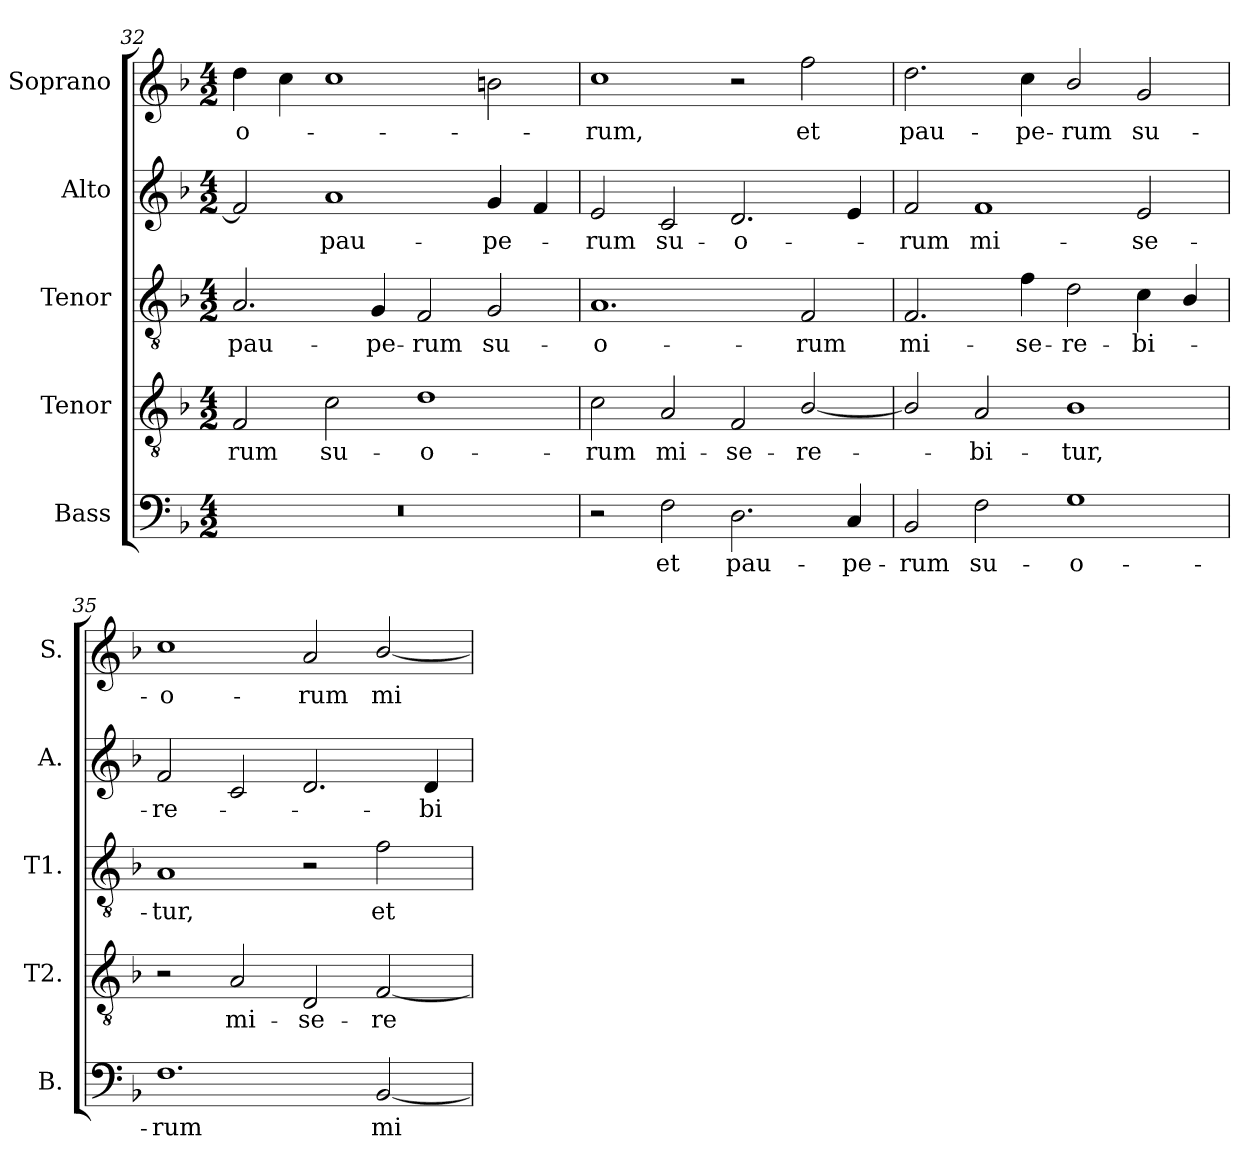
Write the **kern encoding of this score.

**kern	**text	**kern	**text	**kern	**text	**kern	**text	**kern	**text
*part5	*part5	*part4	*part4	*part3	*part3	*part2	*part2	*part1	*part1
*staff5	*staff5	*staff4	*staff4	*staff3	*staff3	*staff2	*staff2	*staff1	*staff1
*I"Bass	*	*I"Tenor	*	*I"Tenor	*	*I"Alto	*	*I"Soprano	*
*I'B.	*	*I'T2.	*	*I'T1.	*	*I'A.	*	*I'S.	*
*clefF4	*	*clefGv2	*	*clefGv2	*	*clefG2	*	*clefG2	*
*	*	*ITrd7c12	*	*ITrd7c12	*	*	*	*	*
*k[b-]	*	*k[b-]	*	*k[b-]	*	*k[b-]	*	*k[b-]	*
*F:	*	*F:	*	*F:	*	*F:	*	*F:	*
*M4/2	*	*M4/2	*	*M4/2	*	*M4/2	*	*M4/2	*
=32	=32	=32	=32	=32	=32	=32	=32	=32	=32
!LO:N:vis=1	!	!	!	!	!	!	!	!	!
!	!	!	!LO:LY:b:color=#000000	!	!	!	!	!	!
!	!	!	!	!	!LO:LY:b:color=#000000	!	!	!	!
!	!	!	!	!	!	!	!	!	!LO:LY:b:color=#000000
0r	.	2FFi/	-rum	2.AAi/	pau-	2fi/]	.	4ddi\	-o-
.	.	.	.	.	.	.	.	4cci\	.
!	!	!	!LO:LY:b:color=#000000	!	!	!	!	!	!
!	!	!	!	!	!	!	!LO:LY:b:color=#000000	!	!
.	.	2Ci\	su-	.	.	1ai	pau-	1cci	.
!	!	!	!	!	!LO:LY:b:color=#000000	!	!	!	!
.	.	.	.	4GGi/	-pe-	.	.	.	.
!	!	!	!LO:LY:b:color=#000000	!	!	!	!	!	!
!	!	!	!	!	!LO:LY:b:color=#000000	!	!	!	!
.	.	1Di	-o-	2FFi/	-rum	.	.	.	.
!	!	!	!	!	!LO:LY:b:color=#000000	!	!	!	!
!	!	!	!	!	!	!	!LO:LY:b:color=#000000	!	!
.	.	.	.	2GGi/	su-	4gi/	-pe-	2bni\	.
.	.	.	.	.	.	4fi/	.	.	.
=33	=33	=33	=33	=33	=33	=33	=33	=33	=33
!	!	!	!LO:LY:b:color=#000000	!	!	!	!	!	!
!	!	!	!	!	!LO:LY:b:color=#000000	!	!	!	!
!	!	!	!	!	!	!	!LO:LY:b:color=#000000	!	!
!	!	!	!	!	!	!	!	!	!LO:LY:b:color=#000000
2r	.	2Ci\	-rum	1.AAi	-o-	2ei/	-rum	1cci	-rum,
!	!LO:LY:b:color=#000000	!	!	!	!	!	!	!	!
!	!	!	!LO:LY:b:color=#000000	!	!	!	!	!	!
!	!	!	!	!	!	!	!LO:LY:b:color=#000000	!	!
2Fi\	et	2AAi/	mi-	.	.	2ci/	su-	.	.
!	!LO:LY:b:color=#000000	!	!	!	!	!	!	!	!
!	!	!	!LO:LY:b:color=#000000	!	!	!	!	!	!
!	!	!	!	!	!	!	!LO:LY:b:color=#000000	!	!
2.Di\	pau-	2FFi/	-se-	.	.	2.di/	-o-	2r	.
!	!	!	!LO:LY:b:color=#000000	!	!	!	!	!	!
!	!	!	!	!	!LO:LY:b:color=#000000	!	!	!	!
!	!	!	!	!	!	!	!	!	!LO:LY:b:color=#000000
.	.	[2BB-i/	-re-	2FFi/	-rum	.	.	2ffi\	et
!	!LO:LY:b:color=#000000	!	!	!	!	!	!	!	!
4Ci/	-pe-	.	.	.	.	4ei/	.	.	.
!!LO:LB:g=z
=34	=34	=34	=34	=34	=34	=34	=34	=34	=34
!	!LO:LY:b:color=#000000	!	!	!	!	!	!	!	!
!	!	!	!	!	!LO:LY:b:color=#000000	!	!	!	!
!	!	!	!	!	!	!	!LO:LY:b:color=#000000	!	!
!	!	!	!	!	!	!	!	!	!LO:LY:b:color=#000000
2BB-i/	-rum	2BB-i/]	.	2.FFi/	mi-	2fi/	-rum	2.ddi\	pau-
!	!LO:LY:b:color=#000000	!	!	!	!	!	!	!	!
!	!	!	!LO:LY:b:color=#000000	!	!	!	!	!	!
!	!	!	!	!	!	!	!LO:LY:b:color=#000000	!	!
2Fi\	su-	2AAi/	-bi-	.	.	1fi	mi-	.	.
!	!	!	!	!	!LO:LY:b:color=#000000	!	!	!	!
!	!	!	!	!	!	!	!	!	!LO:LY:b:color=#000000
.	.	.	.	4Fi\	-se-	.	.	4cci\	-pe-
!	!LO:LY:b:color=#000000	!	!	!	!	!	!	!	!
!	!	!	!LO:LY:b:color=#000000	!	!	!	!	!	!
!	!	!	!	!	!LO:LY:b:color=#000000	!	!	!	!
!	!	!	!	!	!	!	!	!	!LO:LY:b:color=#000000
1Gi	-o-	1BB-i	-tur,	2Di\	-re-	.	.	2b-i/	-rum
!	!	!	!	!	!LO:LY:b:color=#000000	!	!	!	!
!	!	!	!	!	!	!	!LO:LY:b:color=#000000	!	!
!	!	!	!	!	!	!	!	!	!LO:LY:b:color=#000000
.	.	.	.	4Ci\	-bi-	2ei/	-se-	2gi/	su-
.	.	.	.	4BB-i/	.	.	.	.	.
=35	=35	=35	=35	=35	=35	=35	=35	=35	=35
!	!LO:LY:b:color=#000000	!	!	!	!	!	!	!	!
!	!	!	!	!	!LO:LY:b:color=#000000	!	!	!	!
!	!	!	!	!	!	!	!LO:LY:b:color=#000000	!	!
!	!	!	!	!	!	!	!	!	!LO:LY:b:color=#000000
1.Fi	-rum	2r	.	1AAi	-tur,	2fi/	-re-	1cci	-o-
!	!	!	!LO:LY:b:color=#000000	!	!	!	!	!	!
.	.	2AAi/	mi-	.	.	2ci/	.	.	.
!	!	!	!LO:LY:b:color=#000000	!	!	!	!	!	!
!	!	!	!	!	!	!	!	!	!LO:LY:b:color=#000000
.	.	2DDi/	-se-	2r	.	2.di/	.	2ai/	-rum
!	!LO:LY:b:color=#000000	!	!	!	!	!	!	!	!
!	!	!	!LO:LY:b:color=#000000	!	!	!	!	!	!
!	!	!	!	!	!LO:LY:b:color=#000000	!	!	!	!
!	!	!	!	!	!	!	!	!	!LO:LY:b:color=#000000
[2BB-i/	mi-	[2FFi/	-re-	2Fi\	et	.	.	[2b-i/	mi-
!	!	!	!	!	!	!	!LO:LY:b:color=#000000	!	!
.	.	.	.	.	.	4di/	-bi-	.	.
=	=	=	=	=	=	=	=	=	=
*-	*-	*-	*-	*-	*-	*-	*-	*-	*-
